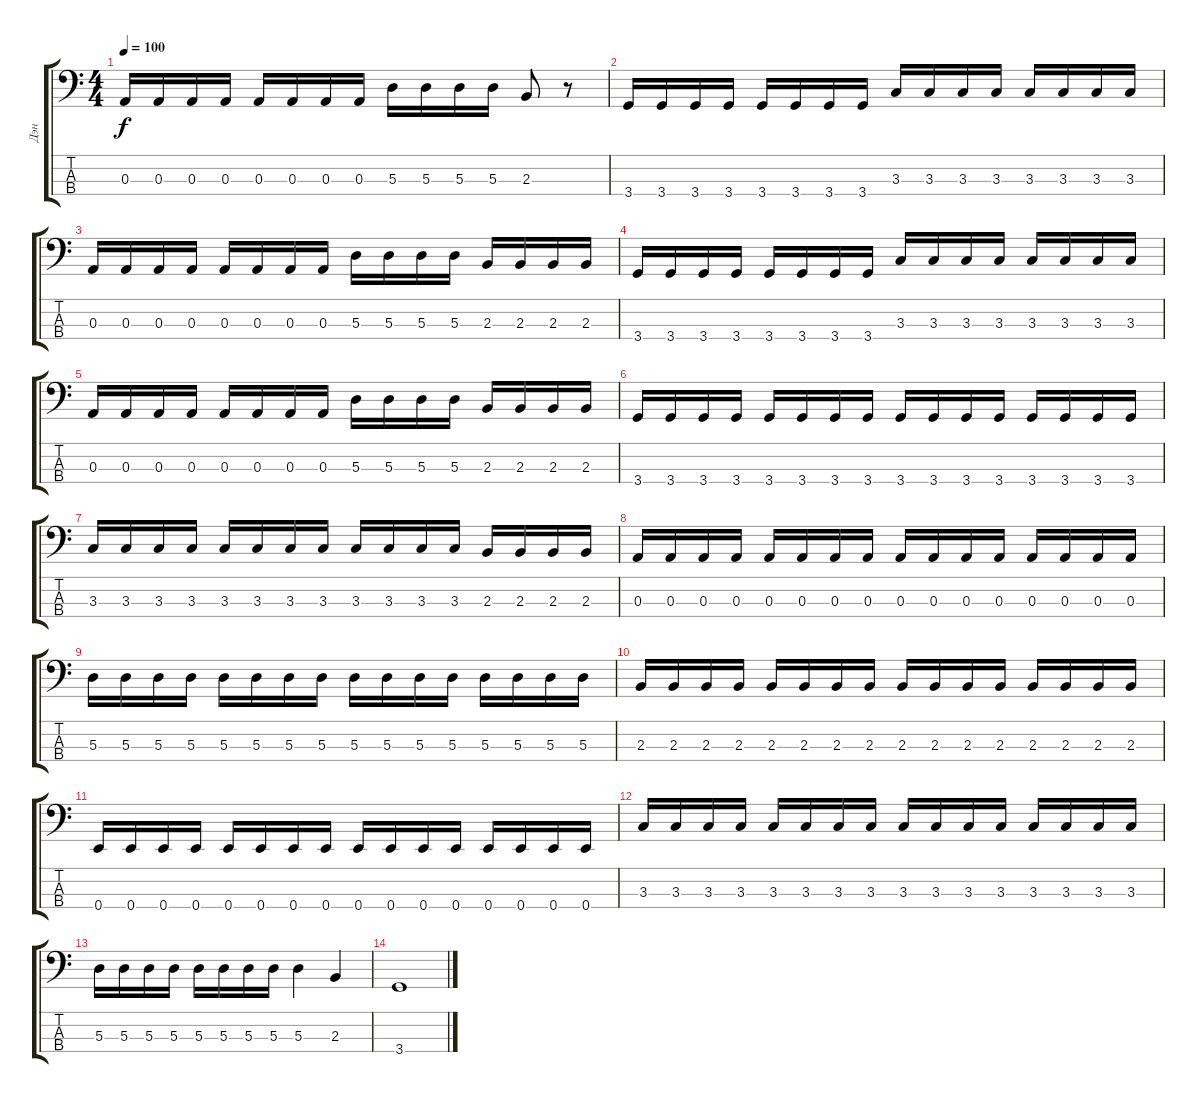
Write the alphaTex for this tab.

\track ("Дэн" "Дэн") {instrument electricbasspick}
\staff {score tabs}
\tuning (G2 D2 A1 E1) {hide}
\ts (4 4)
\tempo 100
\clef f4
\ks c
0.3.16{dy f} 0.3.16 0.3.16 0.3.16 0.3.16 0.3.16 0.3.16 0.3.16 5.3.16 5.3.16 5.3.16 5.3.16 2.3.8 r.8 |
3.4.16 3.4.16 3.4.16 3.4.16 3.4.16 3.4.16 3.4.16 3.4.16 3.3.16 3.3.16 3.3.16 3.3.16 3.3.16 3.3.16 3.3.16 3.3.16 |
0.3.16 0.3.16 0.3.16 0.3.16 0.3.16 0.3.16 0.3.16 0.3.16 5.3.16 5.3.16 5.3.16 5.3.16 2.3.16 2.3.16 2.3.16 2.3.16 |
3.4.16 3.4.16 3.4.16 3.4.16 3.4.16 3.4.16 3.4.16 3.4.16 3.3.16 3.3.16 3.3.16 3.3.16 3.3.16 3.3.16 3.3.16 3.3.16 |
0.3.16 0.3.16 0.3.16 0.3.16 0.3.16 0.3.16 0.3.16 0.3.16 5.3.16 5.3.16 5.3.16 5.3.16 2.3.16 2.3.16 2.3.16 2.3.16 |
3.4.16 3.4.16 3.4.16 3.4.16 3.4.16 3.4.16 3.4.16 3.4.16 3.4.16 3.4.16 3.4.16 3.4.16 3.4.16 3.4.16 3.4.16 3.4.16 |
3.3.16 3.3.16 3.3.16 3.3.16 3.3.16 3.3.16 3.3.16 3.3.16 3.3.16 3.3.16 3.3.16 3.3.16 2.3.16 2.3.16 2.3.16 2.3.16 |
0.3.16 0.3.16 0.3.16 0.3.16 0.3.16 0.3.16 0.3.16 0.3.16 0.3.16 0.3.16 0.3.16 0.3.16 0.3.16 0.3.16 0.3.16 0.3.16 |
5.3.16 5.3.16 5.3.16 5.3.16 5.3.16 5.3.16 5.3.16 5.3.16 5.3.16 5.3.16 5.3.16 5.3.16 5.3.16 5.3.16 5.3.16 5.3.16 |
2.3.16 2.3.16 2.3.16 2.3.16 2.3.16 2.3.16 2.3.16 2.3.16 2.3.16 2.3.16 2.3.16 2.3.16 2.3.16 2.3.16 2.3.16 2.3.16 |
0.4.16 0.4.16 0.4.16 0.4.16 0.4.16 0.4.16 0.4.16 0.4.16 0.4.16 0.4.16 0.4.16 0.4.16 0.4.16 0.4.16 0.4.16 0.4.16 |
3.3.16 3.3.16 3.3.16 3.3.16 3.3.16 3.3.16 3.3.16 3.3.16 3.3.16 3.3.16 3.3.16 3.3.16 3.3.16 3.3.16 3.3.16 3.3.16 |
5.3.16 5.3.16 5.3.16 5.3.16 5.3.16 5.3.16 5.3.16 5.3.16 5.3.4 2.3.4 |
3.4.1
